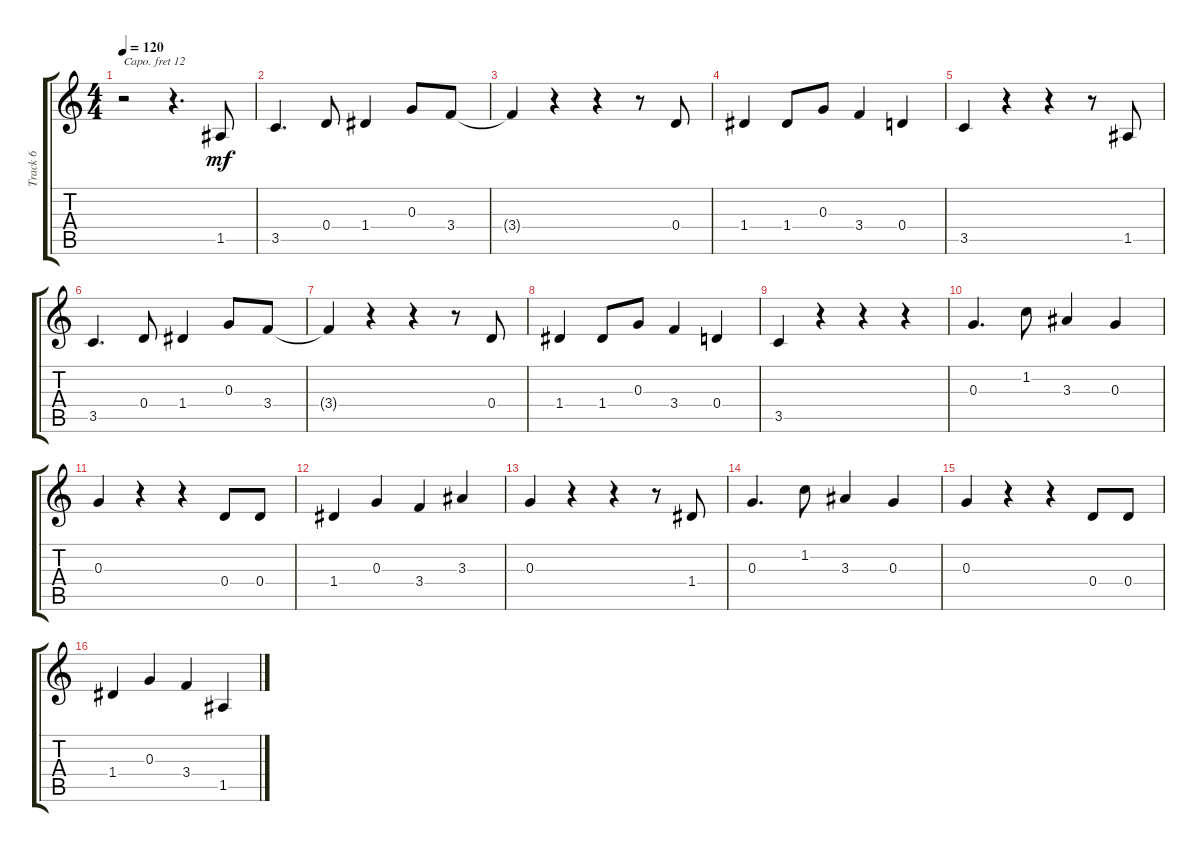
\track ("Track 6" "Track 6") {instrument panflute}
\staff {score tabs}
\capo 12
\tuning (E4 B3 G3 D3 A2 E2) {hide}
\ts (4 4)
\tempo 120
\clef g2
\ks c
r.2{dy mf} r.4{d} 1.5.8 |
3.5.4{d} 0.4.8 1.4.4 0.3.8 3.4.8 |
3.4{t}.4 r.4 r.4 r.8 0.4.8 |
1.4.4 1.4.8 0.3.8 3.4.4 0.4.4 |
3.5.4 r.4 r.4 r.8 1.5.8 |
3.5.4{d} 0.4.8 1.4.4 0.3.8 3.4.8 |
3.4{t}.4 r.4 r.4 r.8 0.4.8 |
1.4.4 1.4.8 0.3.8 3.4.4 0.4.4 |
3.5.4 r.4 r.4 r.4 |
0.3.4{d} 1.2.8 3.3.4 0.3.4 |
0.3.4 r.4 r.4 0.4.8 0.4.8 |
1.4.4 0.3.4 3.4.4 3.3.4 |
0.3.4 r.4 r.4 r.8 1.4.8 |
0.3.4{d} 1.2.8 3.3.4 0.3.4 |
0.3.4 r.4 r.4 0.4.8 0.4.8 |
1.4.4 0.3.4 3.4.4 1.5.4
